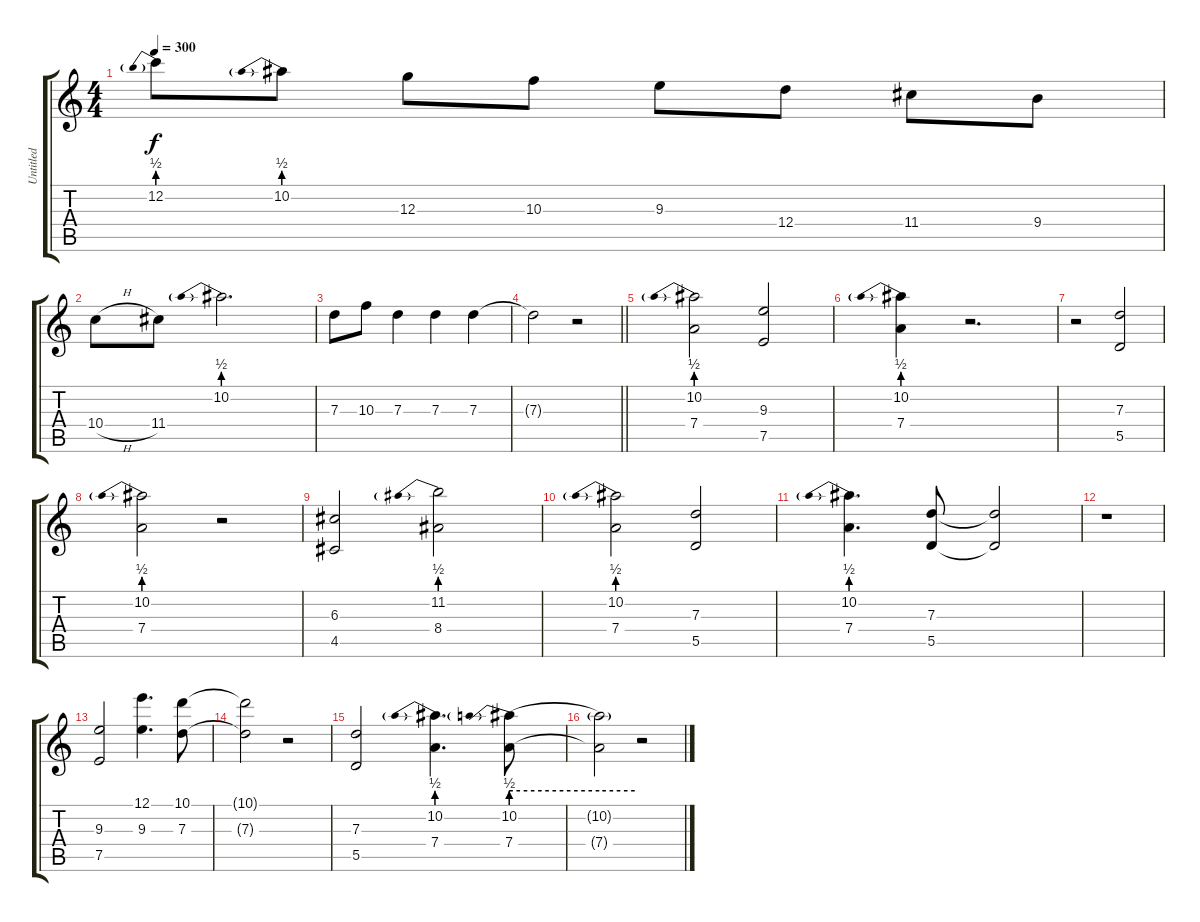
\track ("Untitled" "Untitled") {instrument acousticguitarsteel}
\staff {score tabs}
\tuning (E4 B3 G3 D3 A2 E2) {hide}
\ts (4 4)
\tempo 300
\clef g2
\ks c
12.2{be (prebend 0 2 60 2)}.8{dy f} 10.2{be (prebend 0 2 60 2)}.8 12.3.8 10.3.8 9.3.8 12.4.8 11.4.8 9.4.8 |
10.4{h}.8 11.4.8 10.2{be (prebend 0 2 60 2)}.2{d} |
7.3.8 10.3.8 7.3.4 7.3.4 7.3.4 |
\barLineRight lightlight
7.3{t}.2 r.2 |
(10.2{be (prebend 0 2 60 2)} 7.4).2 (9.3 7.5).2 |
(10.2{be (prebend 0 2 60 2)} 7.4).4 r.2{d} |
r.2 (7.3 5.5).2 |
(10.2{be (prebend 0 2 60 2)} 7.4).2 r.2 |
(6.3 4.5).2 (11.2{be (prebend 0 2 60 2)} 8.4).2 |
(10.2{be (prebend 0 2 60 2)} 7.4).2 (7.3 5.5).2 |
(10.2{be (prebend 0 2 60 2)} 7.4).4{d} (7.3 5.5).8 (7.3{t} 5.5{t}).2 |
r.1 |
(9.3 7.5).2 (12.1 9.3).4{d} (10.1 7.3).8 |
(10.1{t} 7.3{t}).2 r.2 |
(7.3 5.5).2 (10.2{be (prebend 0 2 60 2)} 7.4).4{d} (10.2{be (prebend 0 2 60 2)} 7.4).8 |
(10.2{be (hold 0 2 60 2) t} 7.4{t}).2 r.2
